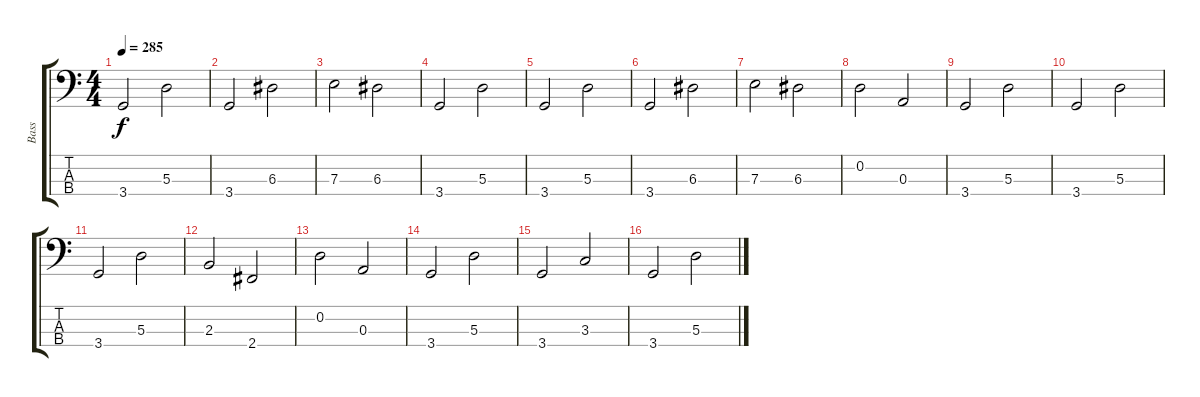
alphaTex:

\track ("Bass" "Bass") {instrument electricbassfinger}
\staff {score tabs}
\tuning (G2 D2 A1 E1) {hide}
\ts (4 4)
\tempo 285
\clef f4
\ks c
3.4.2{dy f} 5.3.2 |
3.4.2 6.3.2 |
7.3.2 6.3.2 |
3.4.2 5.3.2 |
3.4.2 5.3.2 |
3.4.2 6.3.2 |
7.3.2 6.3.2 |
0.2.2 0.3.2 |
3.4.2 5.3.2 |
3.4.2 5.3.2 |
3.4.2 5.3.2 |
2.3.2 2.4.2 |
0.2.2 0.3.2 |
3.4.2 5.3.2 |
3.4.2 3.3.2 |
3.4.2 5.3.2
